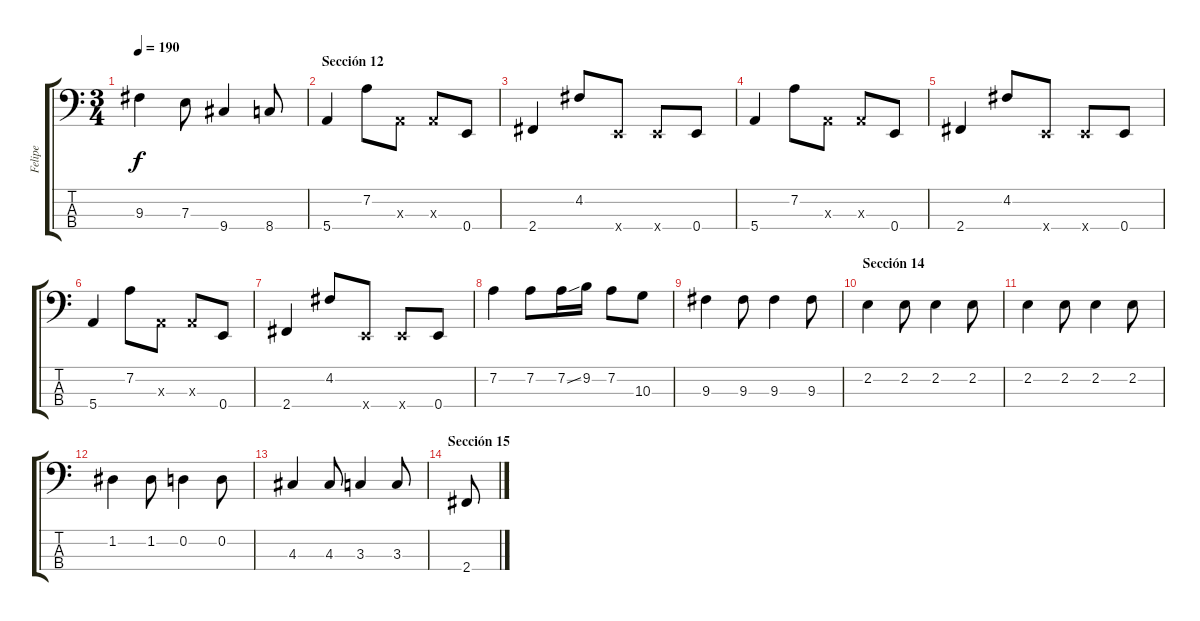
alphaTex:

\track ("Felipe" "Felipe") {instrument electricbassfinger}
\staff {score tabs}
\tuning (G2 D2 A1 E1) {hide}
\ts (3 4)
\tempo 190
\clef f4
\ks c
9.3{t}.4{dy f} 7.3.8 9.4.4 8.4.8 |
\section ("" "Sección 12")
5.4.4 7.2.8 0.3{x}.8 0.3{x}.8 0.4.8 |
2.4.4 4.2.8 0.4{x}.8 0.4{x}.8 0.4.8 |
5.4.4 7.2.8 0.3{x}.8 0.3{x}.8 0.4.8 |
2.4.4 4.2.8 0.4{x}.8 0.4{x}.8 0.4.8 |
5.4.4 7.2.8 0.3{x}.8 0.3{x}.8 0.4.8 |
2.4.4 4.2.8 0.4{x}.8 0.4{x}.8 0.4.8 |
7.2.4 7.2.8 7.2{ss}.16 9.2.16 7.2.8 10.3.8 |
9.3.4 9.3.8 9.3.4 9.3.8 |
\section ("" "Sección 14")
2.2.4 2.2.8 2.2.4 2.2.8 |
2.2.4 2.2.8 2.2.4 2.2.8 |
1.2.4 1.2.8 0.2.4 0.2.8 |
4.3.4 4.3.8 3.3.4 3.3.8 |
\section ("" "Sección 15")
2.4.8
